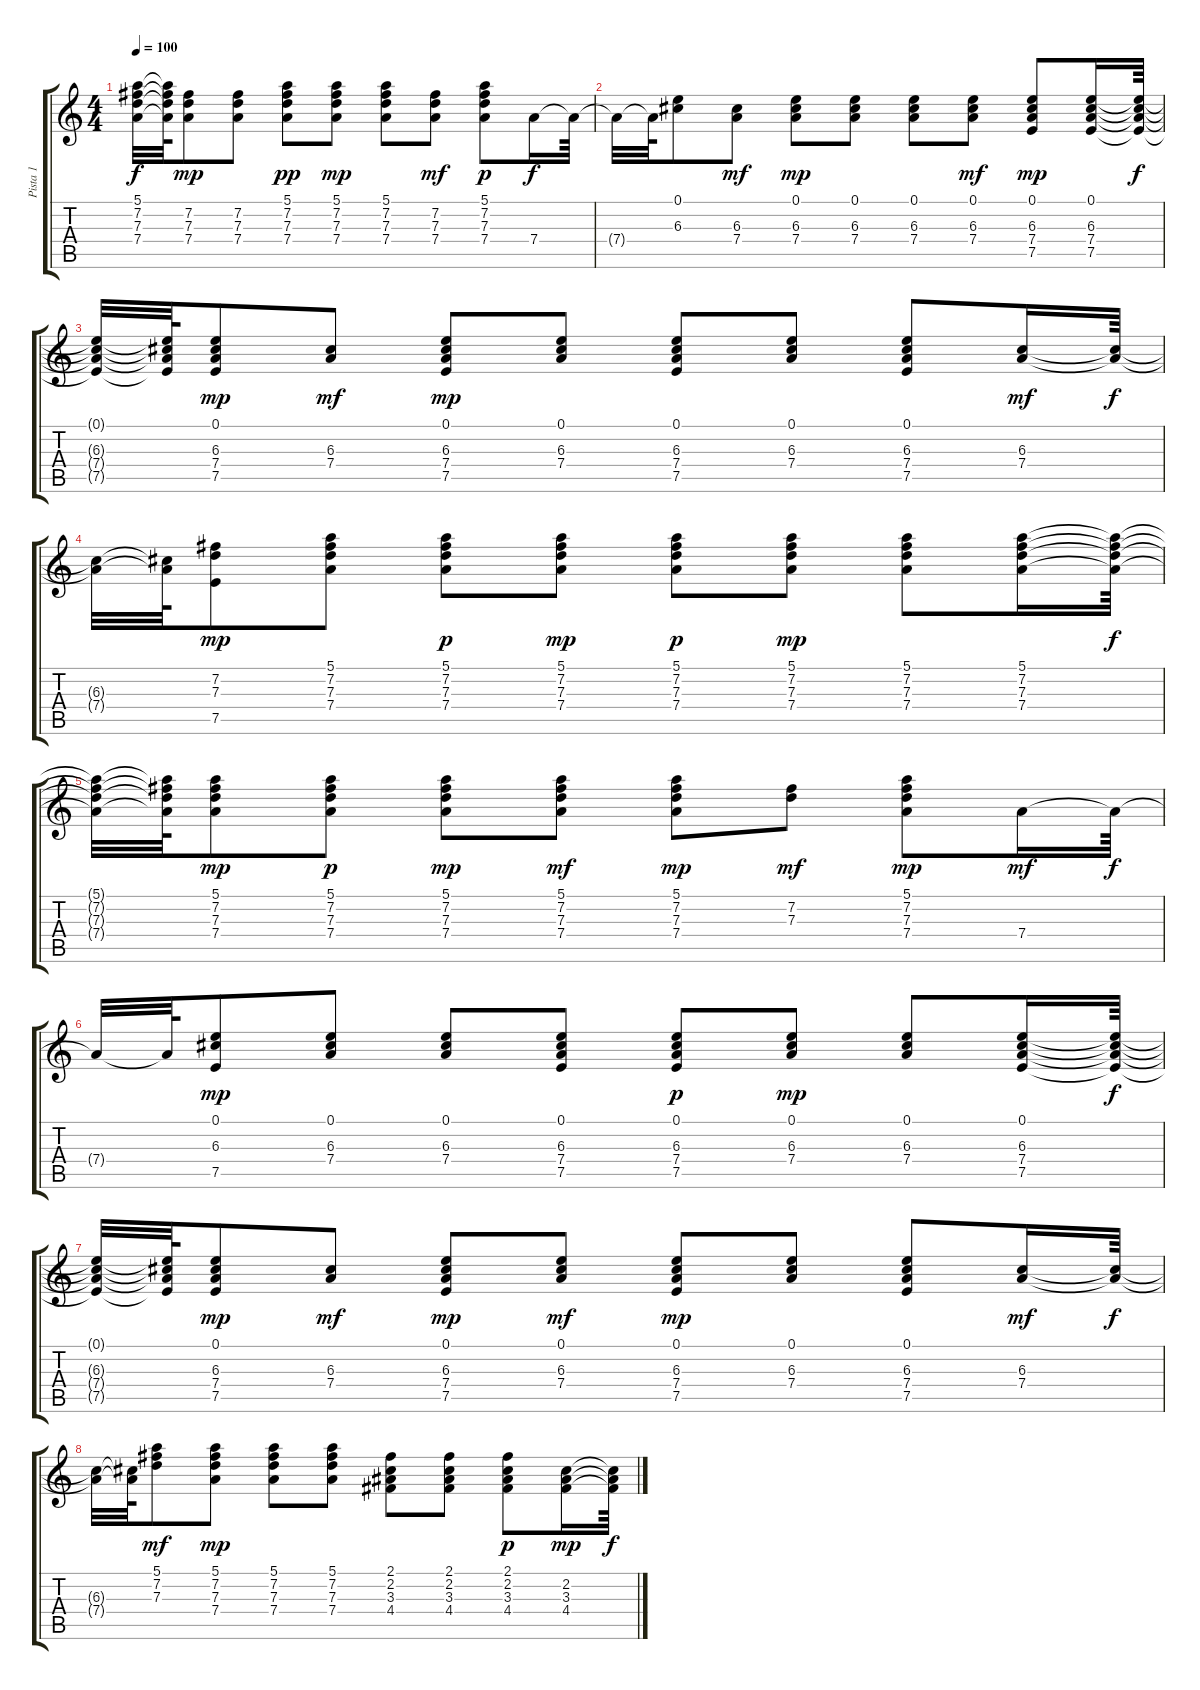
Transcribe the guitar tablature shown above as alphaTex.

\track ("Pista 1" "Pista 1") {instrument acousticguitarsteel}
\staff {score tabs}
\tuning (E4 B3 G3 D3 A2 E2) {hide}
\ts (4 4)
\tempo 100
\clef g2
\ks c
(5.1{t} 7.2{t} 7.3{t} 7.4{t}).32{dy f} (5.1{t} 7.2{t} 7.3{t} 7.4{t}).64 (7.2 7.3 7.4).8{dy mp} (7.2 7.3 7.4).8 (5.1 7.2 7.3 7.4).8{dy pp} (5.1 7.2 7.3 7.4).8{dy mp} (5.1 7.2 7.3 7.4).8 (7.2 7.3 7.4).8{dy mf} (5.1 7.2 7.3 7.4).8{dy p} 7.4.16{dy f} 7.4{t}.64 |
7.4{t}.32 7.4{t}.64 (0.1 6.3).8 (6.3 7.4).8{dy mf} (0.1 6.3 7.4).8{dy mp} (0.1 6.3 7.4).8 (0.1 6.3 7.4).8 (0.1 6.3 7.4).8{dy mf} (0.1 6.3 7.4 7.5).8{dy mp} (0.1 6.3 7.4 7.5).16 (0.1{t} 6.3{t} 7.4{t} 7.5{t}).64{dy f} |
(0.1{t} 6.3{t} 7.4{t} 7.5{t}).32 (0.1{t} 6.3{t} 7.4{t} 7.5{t}).64 (0.1 6.3 7.4 7.5).8{dy mp} (6.3 7.4).8{dy mf} (0.1 6.3 7.4 7.5).8{dy mp} (0.1 6.3 7.4).8 (0.1 6.3 7.4 7.5).8 (0.1 6.3 7.4).8 (0.1 6.3 7.4 7.5).8 (6.3 7.4).16{dy mf} (6.3{t} 7.4{t}).64{dy f} |
(6.3{t} 7.4{t}).32 (6.3{t} 7.4{t}).64 (7.2 7.3 7.5).8{dy mp} (5.1 7.2 7.3 7.4).8 (5.1 7.2 7.3 7.4).8{dy p} (5.1 7.2 7.3 7.4).8{dy mp} (5.1 7.2 7.3 7.4).8{dy p} (5.1 7.2 7.3 7.4).8{dy mp} (5.1 7.2 7.3 7.4).8 (5.1 7.2 7.3 7.4).16 (5.1{t} 7.2{t} 7.3{t} 7.4{t}).64{dy f} |
(5.1{t} 7.2{t} 7.3{t} 7.4{t}).32 (5.1{t} 7.2{t} 7.3{t} 7.4{t}).64 (5.1 7.2 7.3 7.4).8{dy mp} (5.1 7.2 7.3 7.4).8{dy p} (5.1 7.2 7.3 7.4).8{dy mp} (5.1 7.2 7.3 7.4).8{dy mf} (5.1 7.2 7.3 7.4).8{dy mp} (7.2 7.3).8{dy mf} (5.1 7.2 7.3 7.4).8{dy mp} 7.4.16{dy mf} 7.4{t}.64{dy f} |
7.4{t}.32 7.4{t}.64 (0.1 6.3 7.5).8{dy mp} (0.1 6.3 7.4).8 (0.1 6.3 7.4).8 (0.1 6.3 7.4 7.5).8 (0.1 6.3 7.4 7.5).8{dy p} (0.1 6.3 7.4).8{dy mp} (0.1 6.3 7.4).8 (0.1 6.3 7.4 7.5).16 (0.1{t} 6.3{t} 7.4{t} 7.5{t}).64{dy f} |
(0.1{t} 6.3{t} 7.4{t} 7.5{t}).32 (0.1{t} 6.3{t} 7.4{t} 7.5{t}).64 (0.1 6.3 7.4 7.5).8{dy mp} (6.3 7.4).8{dy mf} (0.1 6.3 7.4 7.5).8{dy mp} (0.1 6.3 7.4).8{dy mf} (0.1 6.3 7.4 7.5).8{dy mp} (0.1 6.3 7.4).8 (0.1 6.3 7.4 7.5).8 (6.3 7.4).16{dy mf} (6.3{t} 7.4{t}).64{dy f} |
(6.3{t} 7.4{t}).32 (6.3{t} 7.4{t}).64 (5.1 7.2 7.3).8{dy mf} (5.1 7.2 7.3 7.4).8{dy mp} (5.1 7.2 7.3 7.4).8 (5.1 7.2 7.3 7.4).8 (2.1 2.2 3.3 4.4).8 (2.1 2.2 3.3 4.4).8 (2.1 2.2 3.3 4.4).8{dy p} (2.2 3.3 4.4).16{dy mp} (2.2{t} 3.3{t} 4.4{t}).64{dy f}
